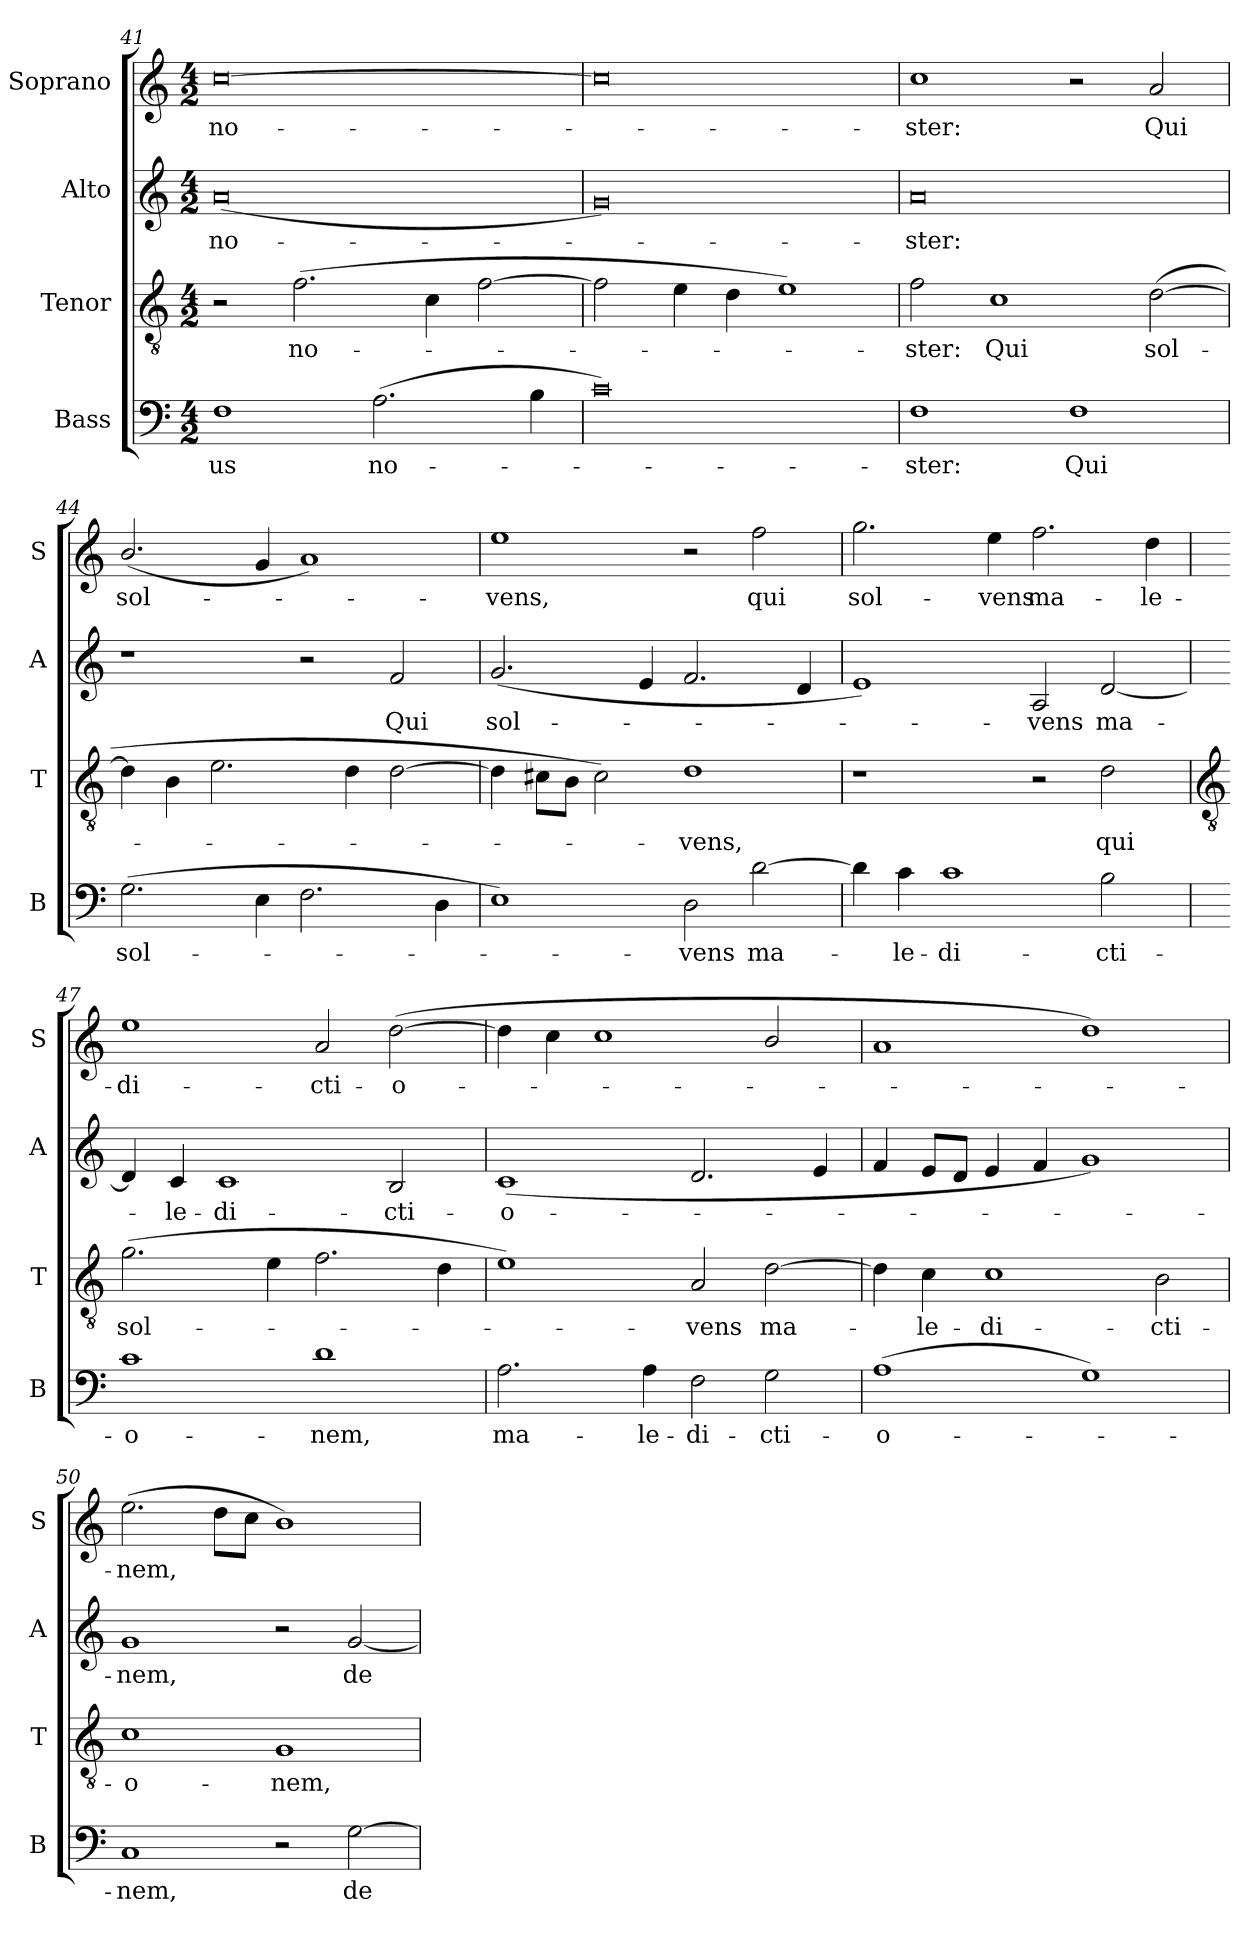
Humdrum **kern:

**kern	**text	**kern	**text	**kern	**text	**kern	**text
*part4	*part4	*part3	*part3	*part2	*part2	*part1	*part1
*staff4	*staff4	*staff3	*staff3	*staff2	*staff2	*staff1	*staff1
*I"Bass	*	*I"Tenor	*	*I"Alto	*	*I"Soprano	*
*I'B	*	*I'T	*	*I'A	*	*I'S	*
!!LO:LB:g=z
*clefF4	*	*clefGv2	*	*clefG2	*	*clefG2	*
*k[]	*	*k[]	*	*k[]	*	*k[]	*
*C:	*	*C:	*	*C:	*	*C:	*
*M4/2	*	*M4/2	*	*M4/2	*	*M4/2	*
=41	=41	=41	=41	=41	=41	=41	=41
!	!LO:LY:b	!	!	!	!LO:LY:b	!	!LO:LY:b
1F	-us	2r	.	(<0a	no-	[0cc	no-
!	!	!	!LO:LY:b	!	!	!	!
.	.	(>2.f	no-	.	.	.	.
!	!LO:LY:b	!	!	!	!	!	!
(>2.A	no-	.	.	.	.	.	.
.	.	4c	.	.	.	.	.
.	.	[2f	.	.	.	.	.
4B	.	.	.	.	.	.	.
=42	=42	=42	=42	=42	=42	=42	=42
0c)	.	2f]	.	0g)	.	0cc]	.
.	.	4e	.	.	.	.	.
.	.	4d	.	.	.	.	.
.	.	1e)	.	.	.	.	.
=43	=43	=43	=43	=43	=43	=43	=43
!	!LO:LY:b	!	!LO:LY:b	!	!LO:LY:b	!	!LO:LY:b
1F	ster:	2f	ster:	0a	ster:	1cc	ster:
!	!	!	!LO:LY:b	!	!	!	!
.	.	1c	Qui	.	.	.	.
!	!LO:LY:b	!	!	!	!	!	!
1F	Qui	.	.	.	.	2r	.
!	!	!	!LO:LY:b	!	!	!	!LO:LY:b
.	.	(>[2d	sol-	.	.	2a	Qui
=44	=44	=44	=44	=44	=44	=44	=44
!	!LO:LY:b	!	!	!	!	!	!LO:LY:b
(>2.G	sol-	4d]	.	1r	.	(<2.b/	sol-
.	.	4B	.	.	.	.	.
.	.	2.e	.	.	.	.	.
4E	.	.	.	.	.	4g	.
2.F	.	.	.	2r	.	1a)	.
.	.	4d	.	.	.	.	.
!	!	!	!	!	!LO:LY:b	!	!
.	.	[2d	.	2f	Qui	.	.
4D	.	.	.	.	.	.	.
=45	=45	=45	=45	=45	=45	=45	=45
!	!	!	!	!	!LO:LY:b	!	!LO:LY:b
1E)	.	4d]	.	(<2.g	sol-	1ee	vens,
.	.	8c#XL	.	.	.	.	.
.	.	8BJ	.	.	.	.	.
.	.	2c#)	.	.	.	.	.
.	.	.	.	4e	.	.	.
!	!LO:LY:b	!	!LO:LY:b	!	!	!	!
2D	vens	1d	vens,	2.f	.	2r	.
!	!LO:LY:b	!	!	!	!	!	!LO:LY:b
[2d	ma-	.	.	.	.	2ff	qui
.	.	.	.	4d	.	.	.
=46	=46	=46	=46	=46	=46	=46	=46
!	!	!	!	!	!	!	!LO:LY:b
4d]	.	1r	.	1e)	.	2.gg	sol-
!	!LO:LY:b	!	!	!	!	!	!
4c	le-	.	.	.	.	.	.
!	!LO:LY:b	!	!	!	!	!	!
1c	-di-	.	.	.	.	.	.
!	!	!	!	!	!	!	!LO:LY:b
.	.	.	.	.	.	4ee	-vens
!	!	!	!	!	!LO:LY:b	!	!LO:LY:b
.	.	2r	.	2A	vens	2.ff	ma-
!	!LO:LY:b	!	!LO:LY:b	!	!LO:LY:b	!	!
2B	-cti-	2d	qui	[2d	ma-	.	.
!	!	!	!	!	!	!	!LO:LY:b
.	.	.	.	.	.	4dd	-le-
!!LO:LB:g=z
=47	=47	=47	=47	=47	=47	=47	=47
*	*	*clefGv2	*	*	*	*	*
!	!LO:LY:b	!	!LO:LY:b	!	!	!	!LO:LY:b
1c	-o-	(>2.g	sol-	4d]	.	1ee	-di-
!	!	!	!	!	!LO:LY:b	!	!
.	.	.	.	4c	le-	.	.
!	!	!	!	!	!LO:LY:b	!	!
.	.	.	.	1c	-di-	.	.
.	.	4e	.	.	.	.	.
!	!LO:LY:b	!	!	!	!	!	!LO:LY:b
1d	-nem,	2.f	.	.	.	2a	-cti-
!	!	!	!	!	!LO:LY:b	!	!LO:LY:b
.	.	.	.	2B	-cti-	(>[2dd	-o-
.	.	4d	.	.	.	.	.
=48	=48	=48	=48	=48	=48	=48	=48
!	!LO:LY:b	!	!	!	!LO:LY:b	!	!
2.A	ma-	1e)	.	(<1c	-o-	4dd]	.
.	.	.	.	.	.	4cc	.
.	.	.	.	.	.	1cc	.
!	!LO:LY:b	!	!	!	!	!	!
4A	-le-	.	.	.	.	.	.
!	!LO:LY:b	!	!LO:LY:b	!	!	!	!
2F	-di-	2A	vens	2.d	.	.	.
!	!LO:LY:b	!	!LO:LY:b	!	!	!	!
2G	-cti-	[2d	ma-	.	.	2b/	.
.	.	.	.	4e	.	.	.
=49	=49	=49	=49	=49	=49	=49	=49
!	!LO:LY:b	!	!	!	!	!	!
(>1A	-o-	4d]	.	4f	.	1a	.
!	!	!	!LO:LY:b	!	!	!	!
.	.	4c	le-	8eL	.	.	.
.	.	.	.	8dJ	.	.	.
!	!	!	!LO:LY:b	!	!	!	!
.	.	1c	-di-	4e	.	.	.
.	.	.	.	4f	.	.	.
1G)	.	.	.	1g)	.	1dd\)	.
!	!	!	!LO:LY:b	!	!	!	!
.	.	2B	-cti-	.	.	.	.
=50	=50	=50	=50	=50	=50	=50	=50
!	!LO:LY:b	!	!LO:LY:b	!	!LO:LY:b	!	!LO:LY:b
1C	nem,	1c	-o-	1g	nem,	(>2.ee	nem,
.	.	.	.	.	.	8ddL	.
.	.	.	.	.	.	8ccJ	.
!	!	!	!LO:LY:b	!	!	!	!
2r	.	1G	-nem,	2r	.	1b)	.
!	!LO:LY:b	!	!	!	!LO:LY:b	!	!
[2G	de-	.	.	[2g	de-	.	.
=	=	=	=	=	=	=	=
*-	*-	*-	*-	*-	*-	*-	*-
